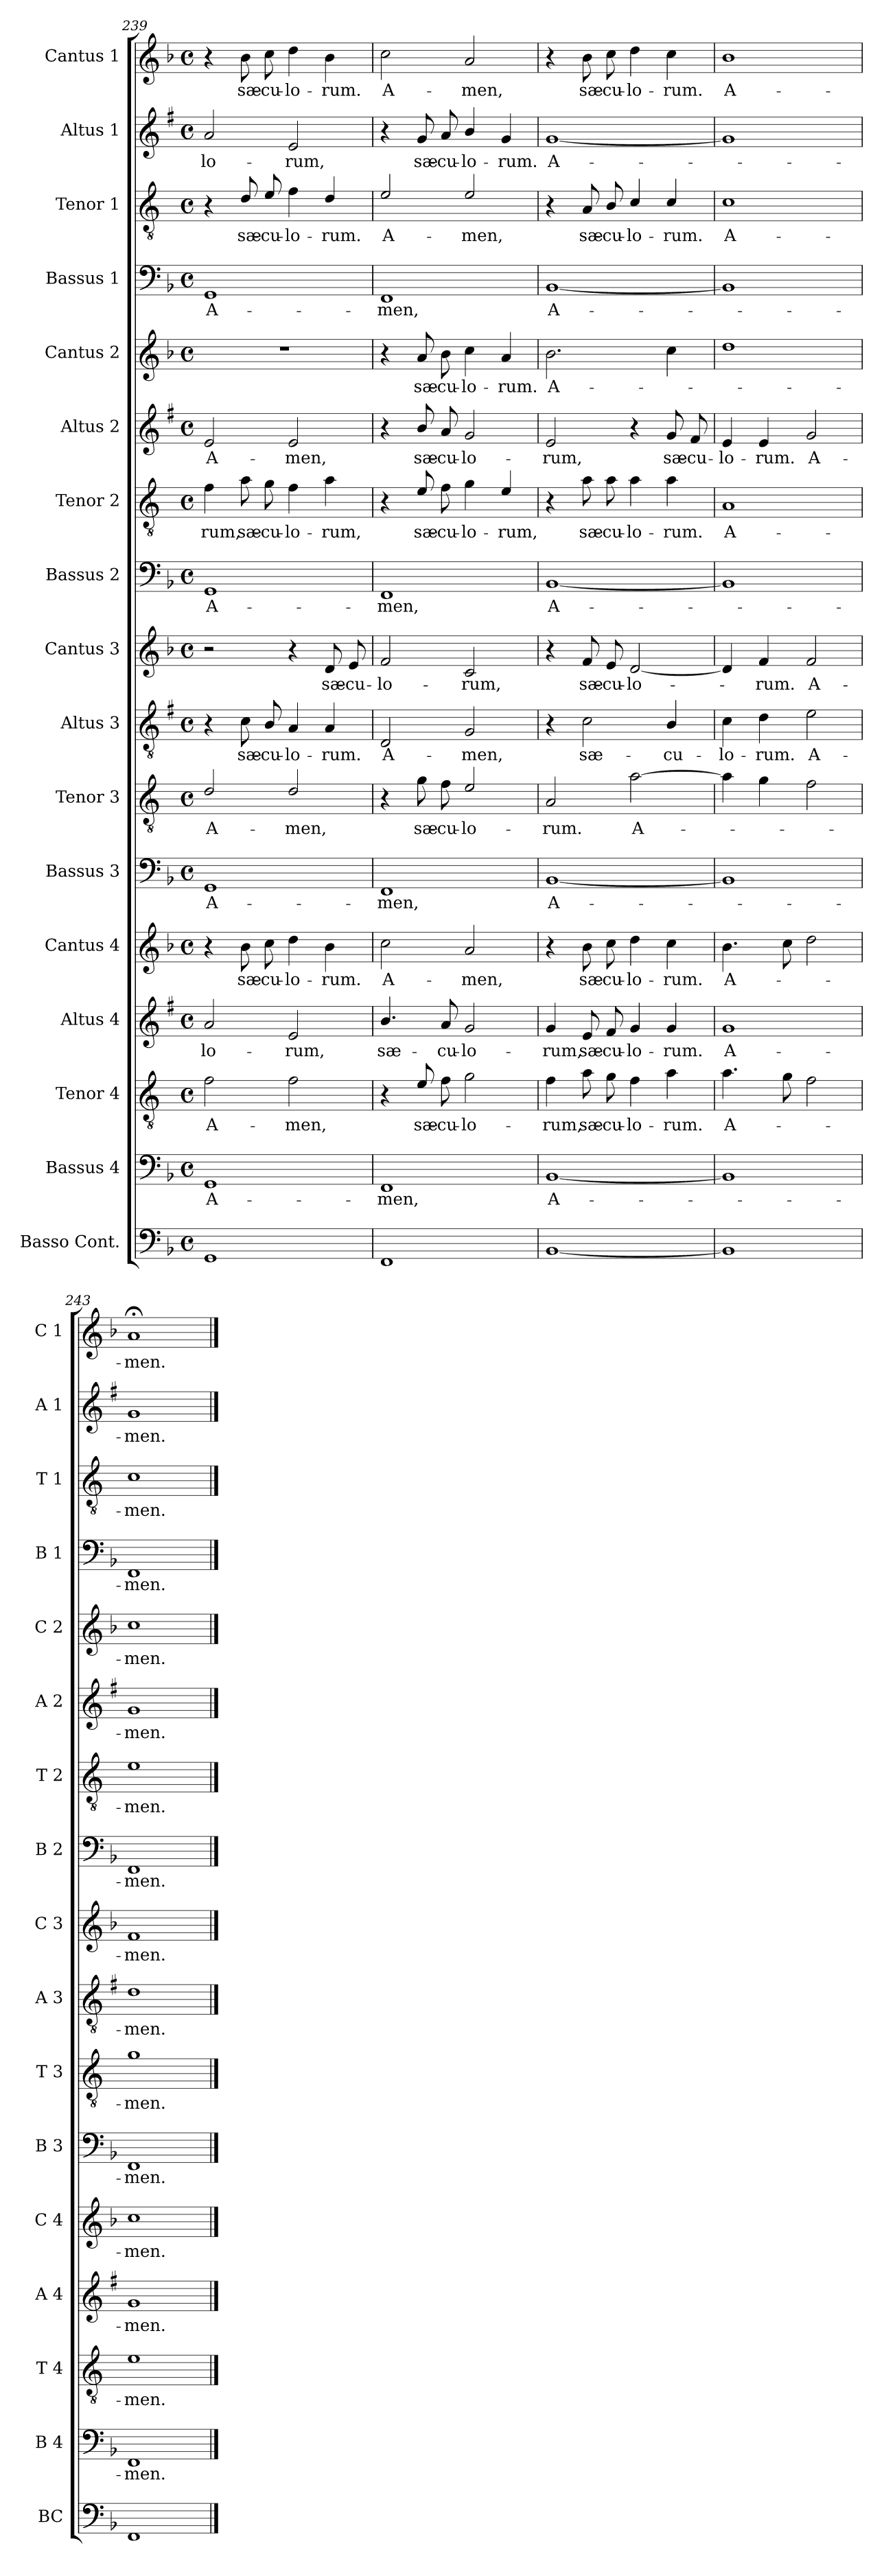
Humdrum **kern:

**kern	**kern	**text	**kern	**text	**kern	**text	**kern	**text	**kern	**text	**kern	**text	**kern	**text	**kern	**text	**kern	**text	**kern	**text	**kern	**text	**kern	**text	**kern	**text	**kern	**text	**kern	**text	**kern	**text
*part17	*part16	*part16	*part15	*part15	*part14	*part14	*part13	*part13	*part12	*part12	*part11	*part11	*part10	*part10	*part9	*part9	*part8	*part8	*part7	*part7	*part6	*part6	*part5	*part5	*part4	*part4	*part3	*part3	*part2	*part2	*part1	*part1
*staff17	*staff16	*staff16	*staff15	*staff15	*staff14	*staff14	*staff13	*staff13	*staff12	*staff12	*staff11	*staff11	*staff10	*staff10	*staff9	*staff9	*staff8	*staff8	*staff7	*staff7	*staff6	*staff6	*staff5	*staff5	*staff4	*staff4	*staff3	*staff3	*staff2	*staff2	*staff1	*staff1
*I"Basso Cont.	*I"Bassus 4	*	*I"Tenor 4	*	*I"Altus 4	*	*I"Cantus 4	*	*I"Bassus 3	*	*I"Tenor 3	*	*I"Altus 3	*	*I"Cantus 3	*	*I"Bassus 2	*	*I"Tenor 2	*	*I"Altus 2	*	*I"Cantus 2	*	*I"Bassus 1	*	*I"Tenor 1	*	*I"Altus 1	*	*I"Cantus 1	*
*I'BC	*I'B 4	*	*I'T 4	*	*I'A 4	*	*I'C 4	*	*I'B 3	*	*I'T 3	*	*I'A 3	*	*I'C 3	*	*I'B 2	*	*I'T 2	*	*I'A 2	*	*I'C 2	*	*I'B 1	*	*I'T 1	*	*I'A 1	*	*I'C 1	*
!!LO:PB:g=z
*clefF4	*clefF4	*	*clefGv2	*	*clefG2	*	*clefG2	*	*clefF4	*	*clefGv2	*	*clefGv2	*	*clefG2	*	*clefF4	*	*clefGv2	*	*clefG2	*	*clefG2	*	*clefF4	*	*clefGv2	*	*clefG2	*	*clefG2	*
*	*	*	*ITrd4c7	*	*ITrd1c2	*	*	*	*	*	*ITrd4c7	*	*ITrd1c2	*	*	*	*	*	*ITrd4c7	*	*ITrd1c2	*	*	*	*	*	*ITrd4c7	*	*ITrd1c2	*	*	*
*k[b-]	*k[b-]	*	*k[b-]	*	*k[b-]	*	*k[b-]	*	*k[b-]	*	*k[b-]	*	*k[b-]	*	*k[b-]	*	*k[b-]	*	*k[b-]	*	*k[b-]	*	*k[b-]	*	*k[b-]	*	*k[b-]	*	*k[b-]	*	*k[b-]	*
*F:	*F:	*	*F:	*	*F:	*	*F:	*	*F:	*	*F:	*	*F:	*	*F:	*	*F:	*	*F:	*	*F:	*	*F:	*	*F:	*	*F:	*	*F:	*	*F:	*
*M4/4	*M4/4	*	*M4/4	*	*M4/4	*	*M4/4	*	*M4/4	*	*M4/4	*	*M4/4	*	*M4/4	*	*M4/4	*	*M4/4	*	*M4/4	*	*M4/4	*	*M4/4	*	*M4/4	*	*M4/4	*	*M4/4	*
*met(c)	*met(c)	*	*met(c)	*	*met(c)	*	*met(c)	*	*met(c)	*	*met(c)	*	*met(c)	*	*met(c)	*	*met(c)	*	*met(c)	*	*met(c)	*	*met(c)	*	*met(c)	*	*met(c)	*	*met(c)	*	*met(c)	*
=239	=239	=239	=239	=239	=239	=239	=239	=239	=239	=239	=239	=239	=239	=239	=239	=239	=239	=239	=239	=239	=239	=239	=239	=239	=239	=239	=239	=239	=239	=239	=239	=239
!	!	!LO:LY:b	!	!LO:LY:b	!	!LO:LY:b	!	!	!	!LO:LY:b	!	!LO:LY:b	!	!	!	!	!	!LO:LY:b	!	!LO:LY:b	!	!LO:LY:b	!	!	!	!LO:LY:b	!	!	!	!LO:LY:b	!	!
1GG	1GG	A-	2B-\	A-	2g/	-lo-	4r	.	1GG	A-	2G/	A-	4r	.	2r	.	1GG	A-	4B-\	-rum,	2d/	A-	1r	.	1GG	A-	4r	.	2g/	-lo-	4r	.
!	!	!	!	!	!	!	!	!LO:LY:b	!	!	!	!	!	!LO:LY:b	!	!	!	!	!	!LO:LY:b	!	!	!	!	!	!	!	!LO:LY:b	!	!	!	!LO:LY:b
.	.	.	.	.	.	.	8b-\	sæ-	.	.	.	.	8B-\	sæ-	.	.	.	.	8d\	sæ-	.	.	.	.	.	.	8G/	sæ-	.	.	8b-\	sæ-
!	!	!	!	!	!	!	!	!LO:LY:b	!	!	!	!	!	!LO:LY:b	!	!	!	!	!	!LO:LY:b	!	!	!	!	!	!	!	!LO:LY:b	!	!	!	!LO:LY:b
.	.	.	.	.	.	.	8cc\	-cu-	.	.	.	.	8A/	-cu-	.	.	.	.	8c\	-cu-	.	.	.	.	.	.	8A/	-cu-	.	.	8cc\	-cu-
!	!	!	!	!LO:LY:b	!	!LO:LY:b	!	!LO:LY:b	!	!	!	!LO:LY:b	!	!LO:LY:b	!	!	!	!	!	!LO:LY:b	!	!LO:LY:b	!	!	!	!	!	!LO:LY:b	!	!LO:LY:b	!	!LO:LY:b
.	.	.	2B-\	-men,	2d/	-rum,	4dd\	-lo-	.	.	2G/	-men,	4G/	-lo-	4r	.	.	.	4B-\	-lo-	2d/	-men,	.	.	.	.	4B-\	-lo-	2d/	-rum,	4dd\	-lo-
!	!	!	!	!	!	!	!	!LO:LY:b	!	!	!	!	!	!LO:LY:b	!	!LO:LY:b	!	!	!	!LO:LY:b	!	!	!	!	!	!	!	!LO:LY:b	!	!	!	!LO:LY:b
.	.	.	.	.	.	.	4b-\	-rum.	.	.	.	.	4G/	-rum.	8d/	sæ-	.	.	4d\	-rum,	.	.	.	.	.	.	4G/	-rum.	.	.	4b-\	-rum.
!	!	!	!	!	!	!	!	!	!	!	!	!	!	!	!	!LO:LY:b	!	!	!	!	!	!	!	!	!	!	!	!	!	!	!	!
.	.	.	.	.	.	.	.	.	.	.	.	.	.	.	8e/	-cu-	.	.	.	.	.	.	.	.	.	.	.	.	.	.	.	.
=240	=240	=240	=240	=240	=240	=240	=240	=240	=240	=240	=240	=240	=240	=240	=240	=240	=240	=240	=240	=240	=240	=240	=240	=240	=240	=240	=240	=240	=240	=240	=240	=240
!	!	!LO:LY:b	!	!	!	!LO:LY:b	!	!LO:LY:b	!	!LO:LY:b	!	!	!	!LO:LY:b	!	!LO:LY:b	!	!LO:LY:b	!	!	!	!	!	!	!	!LO:LY:b	!	!LO:LY:b	!	!	!	!LO:LY:b
1FF	1FF	-men,	4r	.	4.a/	sæ-	2cc\	A-	1FF	-men,	4r	.	2C/	A-	2f/	-lo-	1FF	-men,	4r	.	4r	.	4r	.	1FF	-men,	2A/	A-	4r	.	2cc\	A-
!	!	!	!	!LO:LY:b	!	!	!	!	!	!	!	!LO:LY:b	!	!	!	!	!	!	!	!LO:LY:b	!	!LO:LY:b	!	!LO:LY:b	!	!	!	!	!	!LO:LY:b	!	!
.	.	.	8A/	sæ-	.	.	.	.	.	.	8c\	sæ-	.	.	.	.	.	.	8A/	sæ-	8a/	sæ-	8a/	sæ-	.	.	.	.	8f/	sæ-	.	.
!	!	!	!	!LO:LY:b	!	!LO:LY:b	!	!	!	!	!	!LO:LY:b	!	!	!	!	!	!	!	!LO:LY:b	!	!LO:LY:b	!	!LO:LY:b	!	!	!	!	!	!LO:LY:b	!	!
.	.	.	8B-\	-cu-	8g/	-cu-	.	.	.	.	8B-\	-cu-	.	.	.	.	.	.	8B-\	-cu-	8g/	-cu-	8b-\	-cu-	.	.	.	.	8g/	-cu-	.	.
!	!	!	!	!LO:LY:b	!	!LO:LY:b	!	!LO:LY:b	!	!	!	!LO:LY:b	!	!LO:LY:b	!	!LO:LY:b	!	!	!	!LO:LY:b	!	!LO:LY:b	!	!LO:LY:b	!	!	!	!LO:LY:b	!	!LO:LY:b	!	!LO:LY:b
.	.	.	2c\	-lo-	2f/	-lo-	2a/	-men,	.	.	2A/	-lo-	2F/	-men,	2c/	-rum,	.	.	4c\	-lo-	2f/	-lo-	4cc\	-lo-	.	.	2A/	-men,	4a/	-lo-	2a/	-men,
!	!	!	!	!	!	!	!	!	!	!	!	!	!	!	!	!	!	!	!	!LO:LY:b	!	!	!	!LO:LY:b	!	!	!	!	!	!LO:LY:b	!	!
.	.	.	.	.	.	.	.	.	.	.	.	.	.	.	.	.	.	.	4A/	-rum,	.	.	4a/	-rum.	.	.	.	.	4f/	-rum.	.	.
=241	=241	=241	=241	=241	=241	=241	=241	=241	=241	=241	=241	=241	=241	=241	=241	=241	=241	=241	=241	=241	=241	=241	=241	=241	=241	=241	=241	=241	=241	=241	=241	=241
!	!	!LO:LY:b	!	!LO:LY:b	!	!LO:LY:b	!	!	!	!LO:LY:b	!	!LO:LY:b	!	!	!	!	!	!LO:LY:b	!	!	!	!LO:LY:b	!	!LO:LY:b	!	!LO:LY:b	!	!	!	!LO:LY:b	!	!
[1BB-	[1BB-	A-	4B-\	-rum,	4f/	-rum,	4r	.	[1BB-	A-	2D/	-rum.	4r	.	4r	.	[1BB-	A-	4r	.	2d/	-rum,	2.b-\	A-	[1BB-	A-	4r	.	[1f	A-	4r	.
!	!	!	!	!LO:LY:b	!	!LO:LY:b	!	!LO:LY:b	!	!	!	!	!	!LO:LY:b	!	!LO:LY:b	!	!	!	!LO:LY:b	!	!	!	!	!	!	!	!LO:LY:b	!	!	!	!LO:LY:b
.	.	.	8d\	sæ-	8d/	sæ-	8b-\	sæ-	.	.	.	.	2B-\	sæ-	8f/	sæ-	.	.	8d\	sæ-	.	.	.	.	.	.	8D/	sæ-	.	.	8b-\	sæ-
!	!	!	!	!LO:LY:b	!	!LO:LY:b	!	!LO:LY:b	!	!	!	!	!	!	!	!LO:LY:b	!	!	!	!LO:LY:b	!	!	!	!	!	!	!	!LO:LY:b	!	!	!	!LO:LY:b
.	.	.	8c\	-cu-	8e/	-cu-	8cc\	-cu-	.	.	.	.	.	.	8e/	-cu-	.	.	8d\	-cu-	.	.	.	.	.	.	8E/	-cu-	.	.	8cc\	-cu-
!	!	!	!	!LO:LY:b	!	!LO:LY:b	!	!LO:LY:b	!	!	!	!LO:LY:b	!	!	!	!LO:LY:b	!	!	!	!LO:LY:b	!	!	!	!	!	!	!	!LO:LY:b	!	!	!	!LO:LY:b
.	.	.	4B-\	-lo-	4f/	-lo-	4dd\	-lo-	.	.	[2d\	A-	.	.	[2d/	-lo-	.	.	4d\	-lo-	4r	.	.	.	.	.	4F/	-lo-	.	.	4dd\	-lo-
!	!	!	!	!LO:LY:b	!	!LO:LY:b	!	!LO:LY:b	!	!	!	!	!	!LO:LY:b	!	!	!	!	!	!LO:LY:b	!	!LO:LY:b	!	!	!	!	!	!LO:LY:b	!	!	!	!LO:LY:b
.	.	.	4d\	-rum.	4f/	-rum.	4cc\	-rum.	.	.	.	.	4A/	-cu-	.	.	.	.	4d\	-rum.	8f/	sæ-	4cc\	.	.	.	4F/	-rum.	.	.	4cc\	-rum.
!	!	!	!	!	!	!	!	!	!	!	!	!	!	!	!	!	!	!	!	!	!	!LO:LY:b	!	!	!	!	!	!	!	!	!	!
.	.	.	.	.	.	.	.	.	.	.	.	.	.	.	.	.	.	.	.	.	8e/	-cu-	.	.	.	.	.	.	.	.	.	.
=242	=242	=242	=242	=242	=242	=242	=242	=242	=242	=242	=242	=242	=242	=242	=242	=242	=242	=242	=242	=242	=242	=242	=242	=242	=242	=242	=242	=242	=242	=242	=242	=242
!	!	!	!	!LO:LY:b	!	!LO:LY:b	!	!LO:LY:b	!	!	!	!	!	!LO:LY:b	!	!	!	!	!	!LO:LY:b	!	!LO:LY:b	!	!	!	!	!	!LO:LY:b	!	!	!	!LO:LY:b
1BB-]	1BB-]	.	4.d\	A-	1f	A-	4.b-\	A-	1BB-]	.	4d\]	.	4B-\	-lo-	4d/]	.	1BB-]	.	1D	A-	4d/	-lo-	1dd	.	1BB-]	.	1F	A-	1f]	.	1b-	A-
!	!	!	!	!	!	!	!	!	!	!	!	!	!	!LO:LY:b	!	!LO:LY:b	!	!	!	!	!	!LO:LY:b	!	!	!	!	!	!	!	!	!	!
.	.	.	.	.	.	.	.	.	.	.	4c\	.	4c\	-rum.	4f/	-rum.	.	.	.	.	4d/	-rum.	.	.	.	.	.	.	.	.	.	.
.	.	.	8c\	.	.	.	8cc\	.	.	.	.	.	.	.	.	.	.	.	.	.	.	.	.	.	.	.	.	.	.	.	.	.
!	!	!	!	!	!	!	!	!	!	!	!	!	!	!LO:LY:b	!	!LO:LY:b	!	!	!	!	!	!LO:LY:b	!	!	!	!	!	!	!	!	!	!
.	.	.	2B-\	.	.	.	2dd\	.	.	.	2B-\	.	2d\	A-	2f/	A-	.	.	.	.	2f/	A-	.	.	.	.	.	.	.	.	.	.
=243	=243	=243	=243	=243	=243	=243	=243	=243	=243	=243	=243	=243	=243	=243	=243	=243	=243	=243	=243	=243	=243	=243	=243	=243	=243	=243	=243	=243	=243	=243	=243	=243
!	!	!LO:LY:b	!	!LO:LY:b	!	!LO:LY:b	!	!LO:LY:b	!	!LO:LY:b	!	!LO:LY:b	!	!LO:LY:b	!	!LO:LY:b	!	!LO:LY:b	!	!LO:LY:b	!	!LO:LY:b	!	!LO:LY:b	!	!LO:LY:b	!	!LO:LY:b	!	!LO:LY:b	!	!LO:LY:b
1FF	1FF	-men.	1A	-men.	1f	-men.	1cc	-men.	1FF	-men.	1c	-men.	1c	-men.	1f	-men.	1FF	-men.	1A	-men.	1f	-men.	1cc	-men.	1FF	-men.	1F	-men.	1f	-men.	1a;<	-men.
==	==	==	==	==	==	==	==	==	==	==	==	==	==	==	==	==	==	==	==	==	==	==	==	==	==	==	==	==	==	==	==	==
*-	*-	*-	*-	*-	*-	*-	*-	*-	*-	*-	*-	*-	*-	*-	*-	*-	*-	*-	*-	*-	*-	*-	*-	*-	*-	*-	*-	*-	*-	*-	*-	*-
